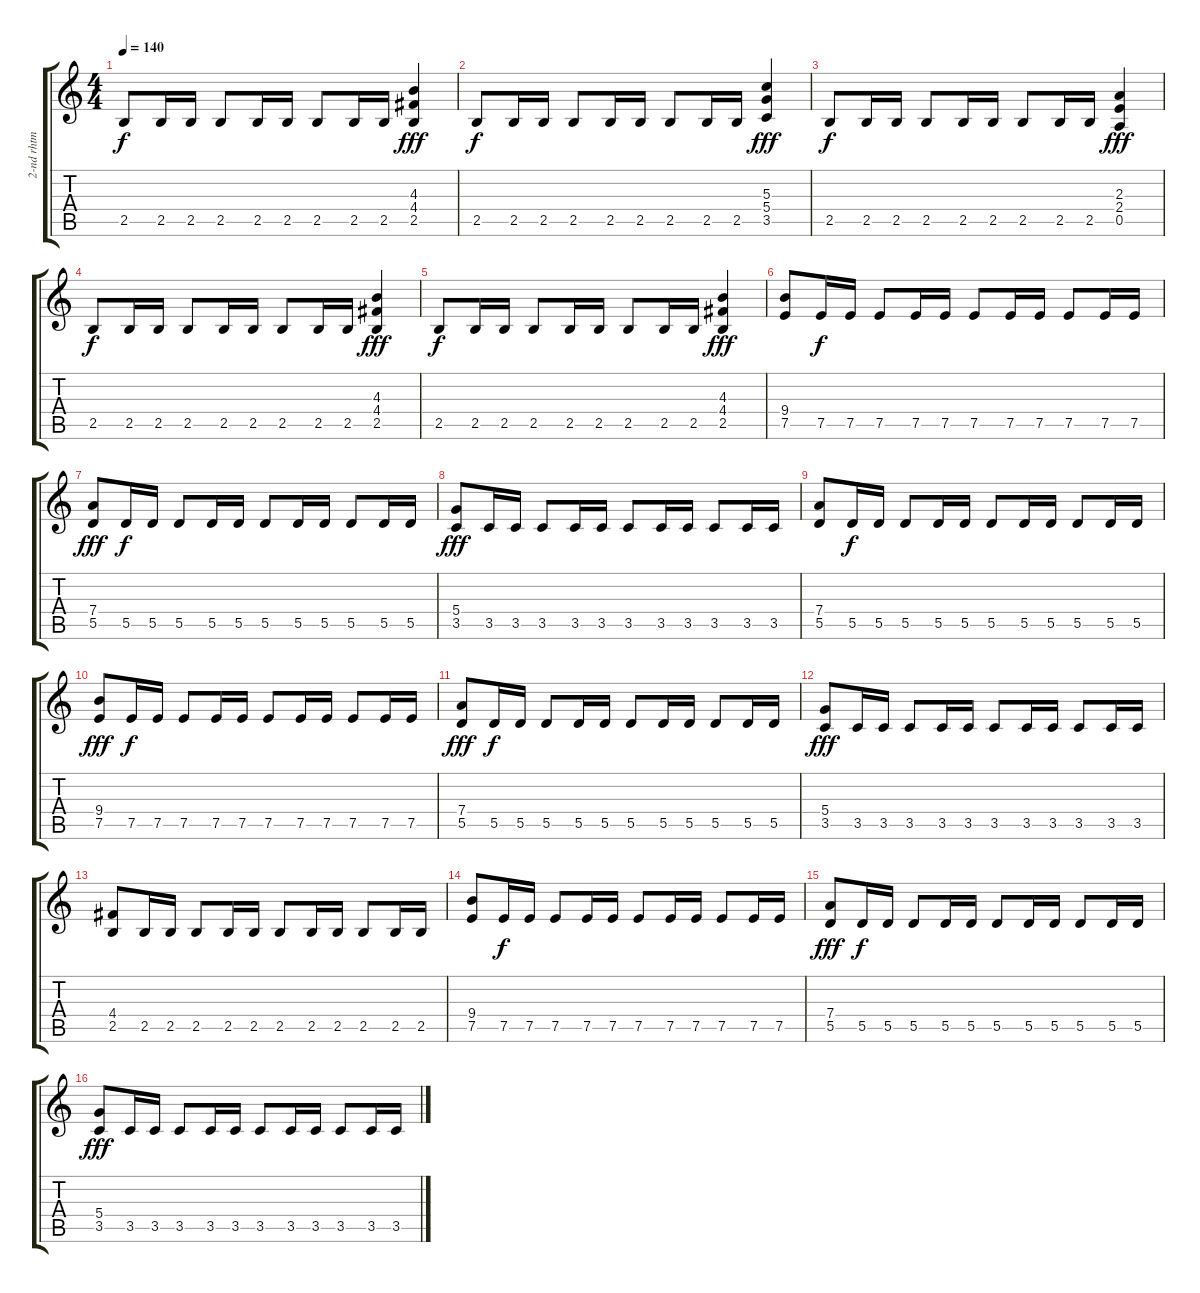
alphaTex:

\track ("2-nd rhtm gtr" "2-nd rhtm ") {instrument overdrivenguitar}
\staff {score tabs}
\tuning (E4 B3 G3 D3 A2 E2) {hide}
\ts (4 4)
\tempo 140
\clef g2
\ks c
2.5.8{dy f} 2.5.16 2.5.16 2.5.8 2.5.16 2.5.16 2.5.8 2.5.16 2.5.16 (4.3 4.4 2.5).4{dy fff} |
2.5.8{dy f} 2.5.16 2.5.16 2.5.8 2.5.16 2.5.16 2.5.8 2.5.16 2.5.16 (5.3 5.4 3.5).4{dy fff} |
2.5.8{dy f} 2.5.16 2.5.16 2.5.8 2.5.16 2.5.16 2.5.8 2.5.16 2.5.16 (2.3 2.4 0.5).4{dy fff} |
2.5.8{dy f} 2.5.16 2.5.16 2.5.8 2.5.16 2.5.16 2.5.8 2.5.16 2.5.16 (4.3 4.4 2.5).4{dy fff} |
2.5.8{dy f} 2.5.16 2.5.16 2.5.8 2.5.16 2.5.16 2.5.8 2.5.16 2.5.16 (4.3 4.4 2.5).4{dy fff} |
(9.4 7.5).8 7.5.16{dy f} 7.5.16 7.5.8 7.5.16 7.5.16 7.5.8 7.5.16 7.5.16 7.5.8 7.5.16 7.5.16 |
(7.4 5.5).8{dy fff} 5.5.16{dy f} 5.5.16 5.5.8 5.5.16 5.5.16 5.5.8 5.5.16 5.5.16 5.5.8 5.5.16 5.5.16 |
(5.4 3.5).8{dy fff} 3.5.16 3.5.16 3.5.8 3.5.16 3.5.16 3.5.8 3.5.16 3.5.16 3.5.8 3.5.16 3.5.16 |
(7.4 5.5).8 5.5.16{dy f} 5.5.16 5.5.8 5.5.16 5.5.16 5.5.8 5.5.16 5.5.16 5.5.8 5.5.16 5.5.16 |
(9.4 7.5).8{dy fff} 7.5.16{dy f} 7.5.16 7.5.8 7.5.16 7.5.16 7.5.8 7.5.16 7.5.16 7.5.8 7.5.16 7.5.16 |
(7.4 5.5).8{dy fff} 5.5.16{dy f} 5.5.16 5.5.8 5.5.16 5.5.16 5.5.8 5.5.16 5.5.16 5.5.8 5.5.16 5.5.16 |
(5.4 3.5).8{dy fff} 3.5.16 3.5.16 3.5.8 3.5.16 3.5.16 3.5.8 3.5.16 3.5.16 3.5.8 3.5.16 3.5.16 |
(4.4 2.5).8 2.5.16 2.5.16 2.5.8 2.5.16 2.5.16 2.5.8 2.5.16 2.5.16 2.5.8 2.5.16 2.5.16 |
(9.4 7.5).8 7.5.16{dy f} 7.5.16 7.5.8 7.5.16 7.5.16 7.5.8 7.5.16 7.5.16 7.5.8 7.5.16 7.5.16 |
(7.4 5.5).8{dy fff} 5.5.16{dy f} 5.5.16 5.5.8 5.5.16 5.5.16 5.5.8 5.5.16 5.5.16 5.5.8 5.5.16 5.5.16 |
(5.4 3.5).8{dy fff} 3.5.16 3.5.16 3.5.8 3.5.16 3.5.16 3.5.8 3.5.16 3.5.16 3.5.8 3.5.16 3.5.16
